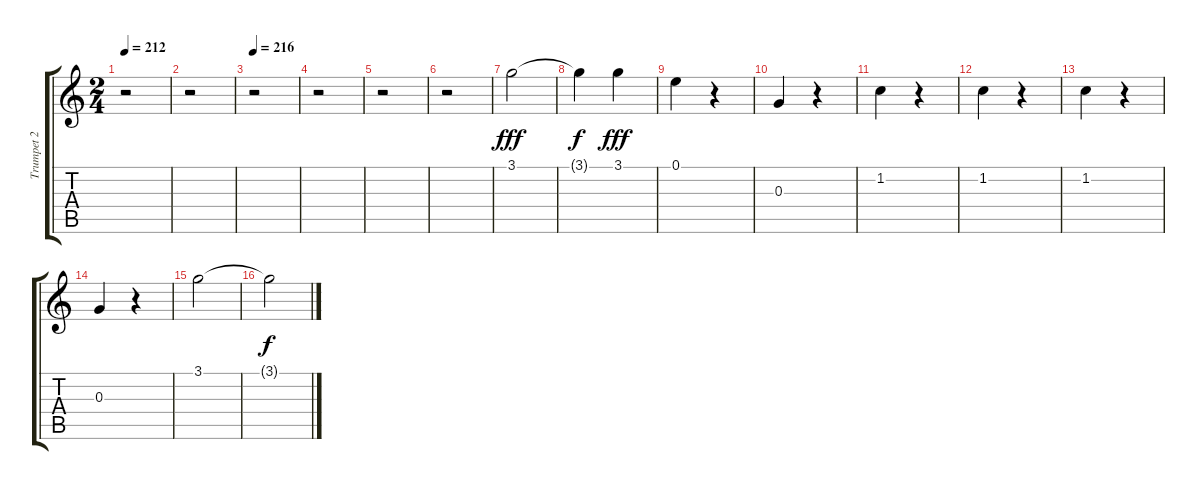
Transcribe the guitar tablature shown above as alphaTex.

\track ("Trumpet 2" "Trumpet 2") {instrument acousticguitarnylon}
\staff {score tabs}
\tuning (E4 B3 G3 D3 A2 E2) {hide}
\ts (2 4)
\tempo 212
\clef g2
\ks c
r.2{dy fff} |
r.2 |
\tempo 216
r.2 |
r.2 |
r.2 |
r.2 |
3.1.2 |
3.1{t}.4{dy f} 3.1.4{dy fff} |
0.1.4 r.4 |
0.3.4 r.4 |
1.2.4 r.4 |
1.2.4 r.4 |
1.2.4 r.4 |
0.3.4 r.4 |
3.1.2 |
3.1{t}.2{dy f}
